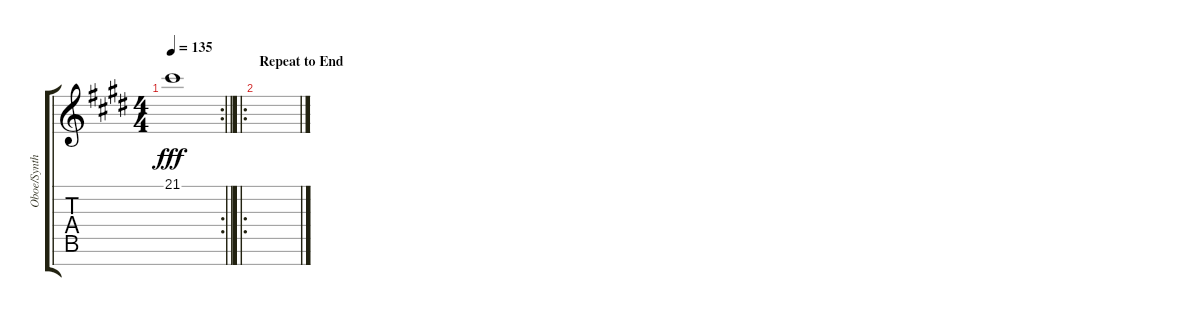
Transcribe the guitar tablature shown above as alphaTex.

\track ("Oboe/Synthsizer" "Oboe/Synth") {instrument oboe}
\staff {score tabs}
\tuning (E4 B3 G3 D3 A2 E2 B1) {hide}
\rc 2
\ts (4 4)
\tempo 135
\clef g2
\barLineRight lightlight
\ks e
21.1.1{dy fff} |
\ro
\section ("" "Repeat to End")
